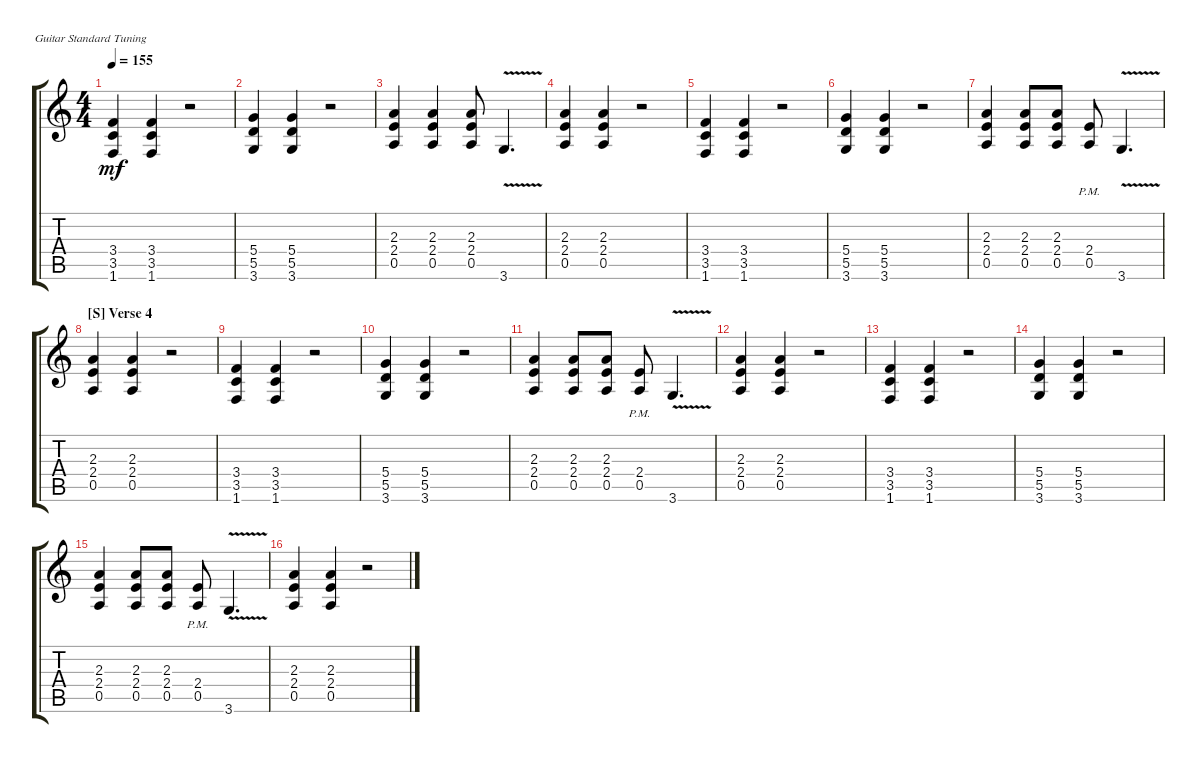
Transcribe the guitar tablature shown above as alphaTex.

\defaultSystemsLayout 4
\bracketExtendMode groupsimilarinstruments
\singleTrackTrackNamePolicy hidden
\multiTrackTrackNamePolicy hidden
\firstSystemTrackNameOrientation horizontal
\otherSystemsTrackNameOrientation horizontal
\track ("Adrian Smith" "E-Gt") {instrument distortionguitar}
\staff {score tabs}
\tuning (E4 B3 G3 D3 A2 E2)
\ts (4 4)
\tempo 155
\clef g2
\scale
1.03909
\ks c
(1.6 3.5 3.4).4{dy mf} (1.6 3.5 3.4).4 r.2 |
\scale
0.960908 (3.6 5.5 5.4).4 (3.6 5.5 5.4).4 r.2 |
\scale
1.03909 (0.5 2.4 2.3).4 (0.5 2.4 2.3).4 (0.5 2.4 2.3).8 3.6{v}.4{d} |
\scale
0.960908 (0.5 2.4 2.3).4 (0.5 2.4 2.3).4 r.2 |
\scale
1.03909 (1.6 3.5 3.4).4 (1.6 3.5 3.4).4 r.2 |
\scale
0.960908 (3.6 5.5 5.4).4 (3.6 5.5 5.4).4 r.2 |
\scale
1.03909 (0.5 2.4 2.3).4 (0.5 2.4 2.3).8 (0.5 2.4 2.3).8 (0.5{pm} 2.4{pm}).8 3.6{v}.4{d} |
\section ("S" "Verse 4")
\scale
0.960908 (0.5 2.4 2.3).4 (0.5 2.4 2.3).4 r.2 |
\scale
1.03909 (1.6 3.5 3.4).4 (1.6 3.5 3.4).4 r.2 |
\scale
0.960908 (3.6 5.5 5.4).4 (3.6 5.5 5.4).4 r.2 |
\scale
1.03909 (0.5 2.4 2.3).4 (0.5 2.4 2.3).8 (0.5 2.4 2.3).8 (0.5{pm} 2.4{pm}).8 3.6{v}.4{d} |
\scale
0.960908 (0.5 2.4 2.3).4 (0.5 2.4 2.3).4 r.2 |
\scale
1.03909 (1.6 3.5 3.4).4 (1.6 3.5 3.4).4 r.2 |
\scale
0.960908 (3.6 5.5 5.4).4 (3.6 5.5 5.4).4 r.2 |
\scale
1.03909 (0.5 2.4 2.3).4 (0.5 2.4 2.3).8 (0.5 2.4 2.3).8 (0.5{pm} 2.4{pm}).8 3.6{v}.4{d} |
\scale
0.960908 (0.5 2.4 2.3).4 (0.5 2.4 2.3).4 r.2
